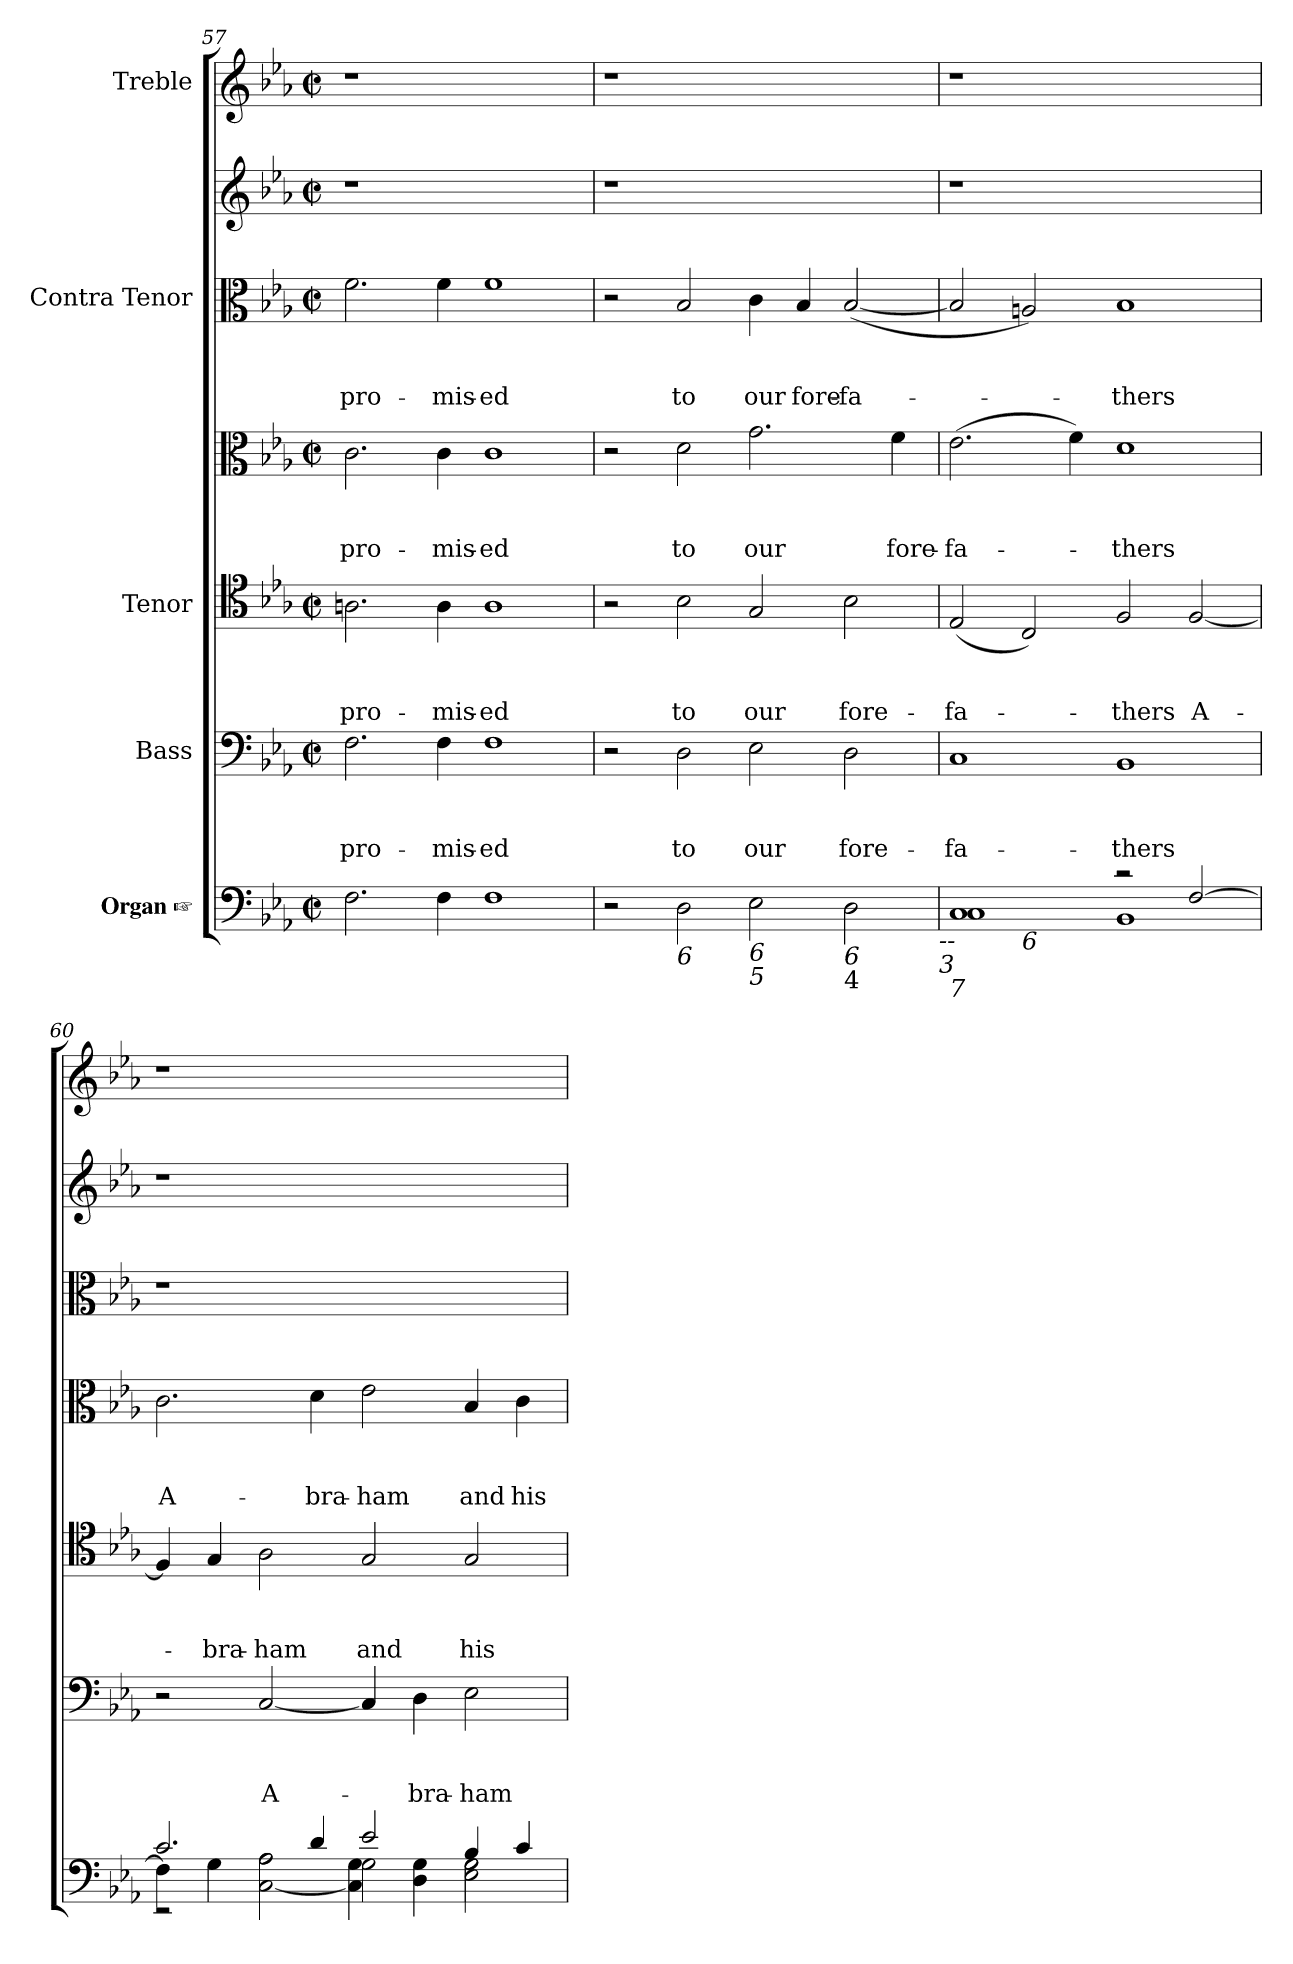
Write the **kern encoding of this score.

**kern	**kern	**text	**text	**text	**kern	**text	**text	**text	**kern	**text	**text	**text	**kern	**text	**text	**text	**kern	**kern
*part7	*part6	*part6	*part6	*part6	*part5	*part5	*part5	*part5	*part4	*part4	*part4	*part4	*part3	*part3	*part3	*part3	*part2	*part1
*staff7	*staff6	*staff6	*staff6	*staff6	*staff5	*staff5	*staff5	*staff5	*staff4	*staff4	*staff4	*staff4	*staff3	*staff3	*staff3	*staff3	*staff2	*staff1
*I"Organ     ☞	*I"Bass	*	*	*	*I"Tenor	*	*	*	*	*	*	*	*I"Contra Tenor	*	*	*	*	*I"Treble
*clefF4	*clefF4	*	*	*	*clefC4	*	*	*	*clefC3	*	*	*	*clefC3	*	*	*	*clefG2	*clefG2
*k[b-e-a-]	*k[b-e-a-]	*	*	*	*k[b-e-a-]	*	*	*	*k[b-e-a-]	*	*	*	*k[b-e-a-]	*	*	*	*k[b-e-a-]	*k[b-e-a-]
*c:	*c:	*	*	*	*c:	*	*	*	*c:	*	*	*	*c:	*	*	*	*c:	*c:
*M2/2	*M2/2	*	*	*	*M2/2	*	*	*	*M2/2	*	*	*	*M2/2	*	*	*	*M2/2	*M2/2
*met(c|)	*met(c|)	*	*	*	*met(c|)	*	*	*	*met(c|)	*	*	*	*met(c|)	*	*	*	*met(c|)	*met(c|)
=57	=57	=57	=57	=57	=57	=57	=57	=57	=57	=57	=57	=57	=57	=57	=57	=57	=57	=57
!	!	!	!	!LO:LY:b	!	!	!	!LO:LY:b	!	!	!	!LO:LY:b	!	!	!	!LO:LY:b	!	!
2.F\	2.F\	.	.	pro-	2.An\	.	.	pro-	2.c\	.	.	pro-	2.f\	.	.	pro-	1r	1r
!	!	!	!	!LO:LY:b	!	!	!	!LO:LY:b	!	!	!	!LO:LY:b	!	!	!	!LO:LY:b	!	!
4F\	4F\	.	.	-mis-	4A\	.	.	-mis-	4c\	.	.	-mis-	4f\	.	.	-mis-	.	.
!	!	!	!	!LO:LY:b	!	!	!	!LO:LY:b	!	!	!	!LO:LY:b	!	!	!	!LO:LY:b	!	!
1F	1F	.	.	-ed	1A	.	.	-ed	1c	.	.	-ed	1f	.	.	-ed	1ryy	1ryy
=58	=58	=58	=58	=58	=58	=58	=58	=58	=58	=58	=58	=58	=58	=58	=58	=58	=58	=58
2r	2r	.	.	.	2r	.	.	.	2r	.	.	.	2r	.	.	.	1r	1r
!LO:TX:b:i:t=6	!	!	!	!	!	!	!	!	!	!	!	!	!	!	!	!	!	!
!	!	!	!	!LO:LY:b	!	!	!	!LO:LY:b	!	!	!	!LO:LY:b	!	!	!	!LO:LY:b	!	!
2D\	2D\	.	.	to	2B-\	.	.	to	2d\	.	.	to	2B-/	.	.	to	.	.
!LO:TX:b:i:t=6	!	!	!	!	!	!	!	!	!	!	!	!	!	!	!	!	!	!
!LO:TX:b:i:t=5	!	!	!	!	!	!	!	!	!	!	!	!	!	!	!	!	!	!
!	!	!	!	!LO:LY:b	!	!	!	!LO:LY:b	!	!	!	!LO:LY:b	!	!	!	!LO:LY:b	!	!
2E-\	2E-\	.	.	our	2G/	.	.	our	2.g\	.	.	our	4c\	.	.	our	1ryy	1ryy
!	!	!	!	!	!	!	!	!	!	!	!	!	!	!	!	!LO:LY:b	!	!
.	.	.	.	.	.	.	.	.	.	.	.	.	4B-/	.	.	fore-	.	.
!LO:TX:b:i:t=6	!	!	!	!	!	!	!	!	!	!	!	!	!	!	!	!	!	!
!LO:TX:b:t=4	!	!	!	!	!	!	!	!	!	!	!	!	!	!	!	!	!	!
!	!	!	!	!LO:LY:b	!	!	!	!LO:LY:b	!	!	!	!	!	!	!	!LO:LY:b	!	!
2D\	2D\	.	.	fore-	2B-\	.	.	fore-	.	.	.	.	(<[2B-/	.	.	-fa-	.	.
!	!	!	!	!	!	!	!	!	!	!	!	!LO:LY:b	!	!	!	!	!	!
.	.	.	.	.	.	.	.	.	4f\	.	.	fore-	.	.	.	.	.	.
!LO:TX:b:i:t=--	!	!	!	!	!	!	!	!	!	!	!	!	!	!	!	!	!	!
!LO:TX:b:i:t=3	!	!	!	!	!	!	!	!	!	!	!	!	!	!	!	!	!	!
!!LO:LB:g=z
=59	=59	=59	=59	=59	=59	=59	=59	=59	=59	=59	=59	=59	=59	=59	=59	=59	=59	=59
*^	*	*	*	*	*	*	*	*	*	*	*	*	*	*	*	*	*	*
!LO:TX:b:i:t=7	!	!	!	!	!	!	!	!	!	!	!	!	!	!	!	!	!	!	!
!	!	!	!	!	!LO:LY:b	!	!	!	!LO:LY:b	!	!	!	!LO:LY:b	!	!	!	!	!	!
*	*^	*	*	*	*	*	*	*	*	*	*	*	*	*	*	*	*	*	*
1C	1C	2ryy	1C	.	.	-fa-	(<2E-/	.	.	-fa-	(>2.e-\	.	.	-fa-	2B-/]	.	.	.	1r	1r
!	!	!LO:TX:b:i:t=6	!	!	!	!	!	!	!	!	!	!	!	!	!	!	!	!	!	!
.	.	1.ryy	.	.	.	.	2C/)	.	.	.	.	.	.	.	2An/)	.	.	.	.	.
.	.	.	.	.	.	.	.	.	.	.	4f\)	.	.	.	.	.	.	.	.	.
!	!	!	!	!	!	!LO:LY:b	!	!	!	!LO:LY:b	!	!	!	!LO:LY:b	!	!	!	!LO:LY:b	!	!
2rc	1BB-	.	1BB-	.	.	-thers	2F/	.	.	-thers	1d	.	.	-thers	1B-	.	.	-thers	1ryy	1ryy
!	!	!	!	!	!	!	!	!	!	!LO:LY:b	!	!	!	!	!	!	!	!	!	!
[>2F/	.	.	.	.	.	.	[2F/	.	.	A-	.	.	.	.	.	.	.	.	.	.
=60	=60	=60	=60	=60	=60	=60	=60	=60	=60	=60	=60	=60	=60	=60	=60	=60	=60	=60	=60	=60
!	!	!	!	!	!	!	!	!	!	!	!	!	!	!LO:LY:b	!	!	!	!	!	!
4F\]	2rEE	2.c/	2r	.	.	.	4F/]	.	.	.	2.c\	.	.	A-	1r	.	.	.	1r	1r
!	!	!	!	!	!	!	!	!	!	!LO:LY:b	!	!	!	!	!	!	!	!	!	!
4G\	.	.	.	.	.	.	4G/	.	.	-bra-	.	.	.	.	.	.	.	.	.	.
!	!	!	!	!	!	!LO:LY:b	!	!	!	!LO:LY:b	!	!	!	!	!	!	!	!	!	!
2A-\	[<2C\ 2A-\	.	[2C/	.	.	A-	2A-\	.	.	-ham	.	.	.	.	.	.	.	.	.	.
!	!	!	!	!	!	!	!	!	!	!	!	!	!	!LO:LY:b	!	!	!	!	!	!
.	.	4d/	.	.	.	.	.	.	.	.	4d\	.	.	-bra-	.	.	.	.	.	.
!	!	!	!	!	!	!	!	!	!	!LO:LY:b	!	!	!	!LO:LY:b	!	!	!	!	!	!
2G\	4C\] 4G\	2e-/	4C/]	.	.	.	2G/	.	.	and	2e-\	.	.	-ham	1ryy	.	.	.	1ryy	1ryy
!	!	!	!	!	!	!LO:LY:b	!	!	!	!	!	!	!	!	!	!	!	!	!	!
.	4D\ 4G\	.	4D\	.	.	-bra-	.	.	.	.	.	.	.	.	.	.	.	.	.	.
!	!	!	!	!	!	!LO:LY:b	!	!	!	!LO:LY:b	!	!	!	!LO:LY:b	!	!	!	!	!	!
2G\	2E-\ 2G\	4B-/	2E-\	.	.	-ham	2G/	.	.	his	4B-/	.	.	and	.	.	.	.	.	.
!	!	!	!	!	!	!	!	!	!	!	!	!	!	!LO:LY:b	!	!	!	!	!	!
.	.	4c/	.	.	.	.	.	.	.	.	4c\	.	.	his	.	.	.	.	.	.
*v	*v	*v	*	*	*	*	*	*	*	*	*	*	*	*	*	*	*	*	*	*
=	=	=	=	=	=	=	=	=	=	=	=	=	=	=	=	=	=	=
*-	*-	*-	*-	*-	*-	*-	*-	*-	*-	*-	*-	*-	*-	*-	*-	*-	*-	*-
